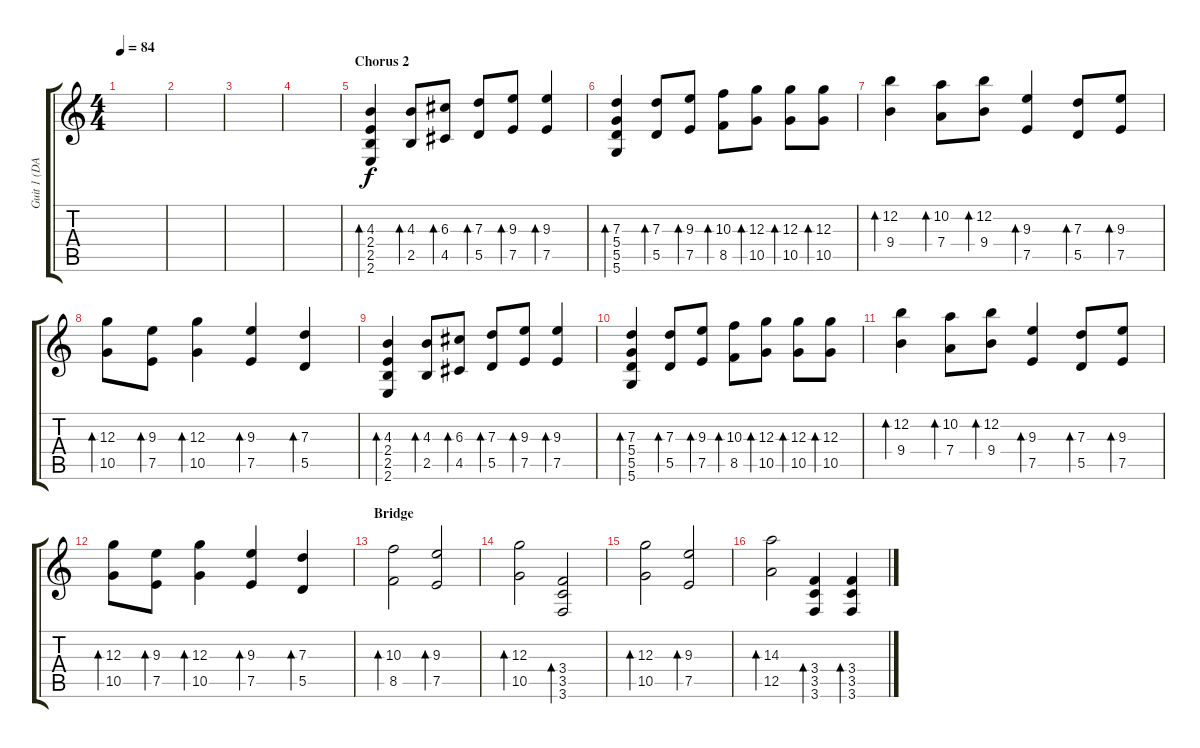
\track ("Guit 1 (DADGBE)" "Guit 1 (DA") {instrument electricguitarjazz}
\staff {score tabs}
\tuning (E4 B3 G3 D3 A2 D2) {hide}
\ts (4 4)
\tempo 84
\clef g2
\ks c
|
|
|
|
\section ("" "Chorus 2")
(4.3 2.4 2.5 2.6).4{bd 30} (4.3 2.5).8{bd 30} (6.3 4.5).8{bd 30} (7.3 5.5).8{bd 30} (9.3 7.5).8{bd 30} (9.3 7.5).4{bd 30} |
(7.3 5.4 5.5 5.6).4{bd 30} (7.3 5.5).8{bd 30} (9.3 7.5).8{bd 30} (10.3 8.5).8{bd 30} (12.3 10.5).8{bd 30} (12.3 10.5).8{bd 30} (12.3 10.5).8{bd 30} |
(12.2 9.4).4{bd 30} (10.2 7.4).8{bd 30} (12.2 9.4).8{bd 30} (9.3 7.5).4{bd 30} (7.3 5.5).8{bd 30} (9.3 7.5).8{bd 30} |
(12.3 10.5).8{bd 30} (9.3 7.5).8{bd 30} (12.3 10.5).4{bd 30} (9.3 7.5).4{bd 30} (7.3 5.5).4{bd 30} |
(4.3 2.4 2.5 2.6).4{bd 30} (4.3 2.5).8{bd 30} (6.3 4.5).8{bd 30} (7.3 5.5).8{bd 30} (9.3 7.5).8{bd 30} (9.3 7.5).4{bd 30} |
(7.3 5.4 5.5 5.6).4{bd 30} (7.3 5.5).8{bd 30} (9.3 7.5).8{bd 30} (10.3 8.5).8{bd 30} (12.3 10.5).8{bd 30} (12.3 10.5).8{bd 30} (12.3 10.5).8{bd 30} |
(12.2 9.4).4{bd 30} (10.2 7.4).8{bd 30} (12.2 9.4).8{bd 30} (9.3 7.5).4{bd 30} (7.3 5.5).8{bd 30} (9.3 7.5).8{bd 30} |
(12.3 10.5).8{bd 30} (9.3 7.5).8{bd 30} (12.3 10.5).4{bd 30} (9.3 7.5).4{bd 30} (7.3 5.5).4{bd 30} |
\section ("" "Bridge")
(10.3 8.5).2{bd 30} (9.3 7.5).2{bd 30} |
(12.3 10.5).2{bd 30} (3.4 3.5 3.6).2{bd 30} |
(12.3 10.5).2{bd 30} (9.3 7.5).2{bd 30} |
(14.3 12.5).2{bd 30} (3.4 3.5 3.6).4{bd 30} (3.4 3.5 3.6).4{bd 30}
